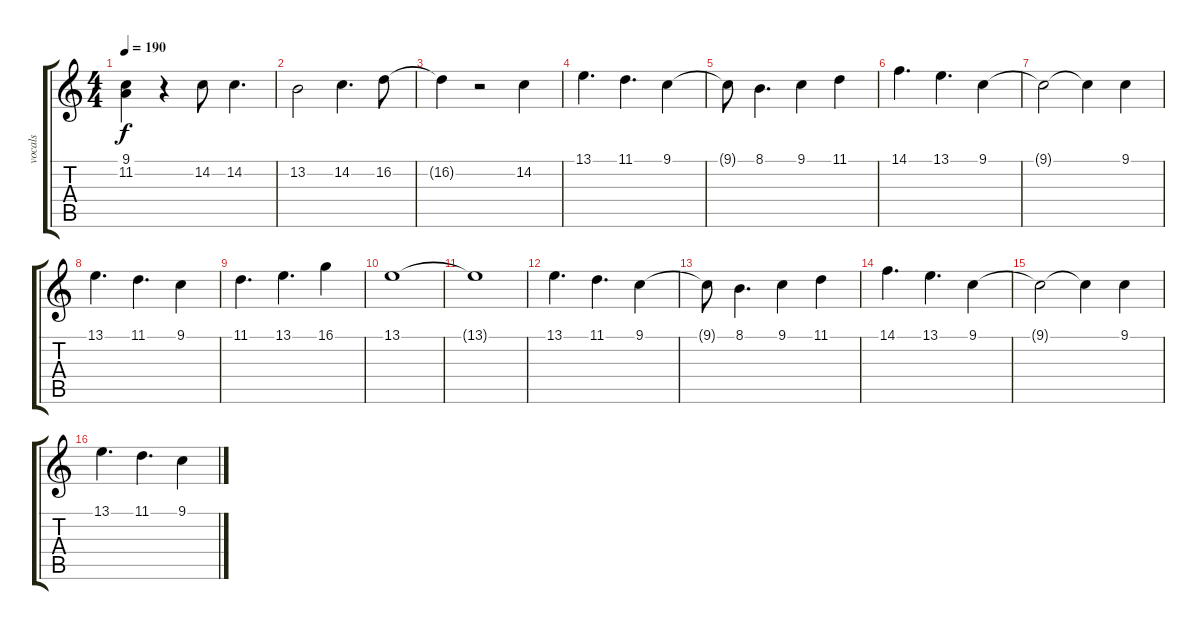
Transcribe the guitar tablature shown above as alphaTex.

\track ("vocals" "vocals") {instrument lead1square}
\staff {score tabs}
\tuning (Eb4 Bb3 Gb3 Db3 Ab2 Eb2) {hide}
\ts (4 4)
\tempo 190
\clef g2
\ks c
(9.1{t} 11.2{t}).4{dy f} r.4 14.2.8 14.2.4{d} |
13.2.2 14.2.4{d} 16.2.8 |
16.2{t}.4 r.2 14.2.4 |
13.1.4{d} 11.1.4{d} 9.1.4 |
9.1{t}.8 8.1.4{d} 9.1.4 11.1.4 |
14.1.4{d} 13.1.4{d} 9.1.4 |
9.1{t}.2 9.1{t}.4 9.1.4 |
13.1.4{d} 11.1.4{d} 9.1.4 |
11.1.4{d} 13.1.4{d} 16.1.4 |
13.1.1 |
13.1{t}.1 |
13.1.4{d} 11.1.4{d} 9.1.4 |
9.1{t}.8 8.1.4{d} 9.1.4 11.1.4 |
14.1.4{d} 13.1.4{d} 9.1.4 |
9.1{t}.2 9.1{t}.4 9.1.4 |
13.1.4{d} 11.1.4{d} 9.1.4
